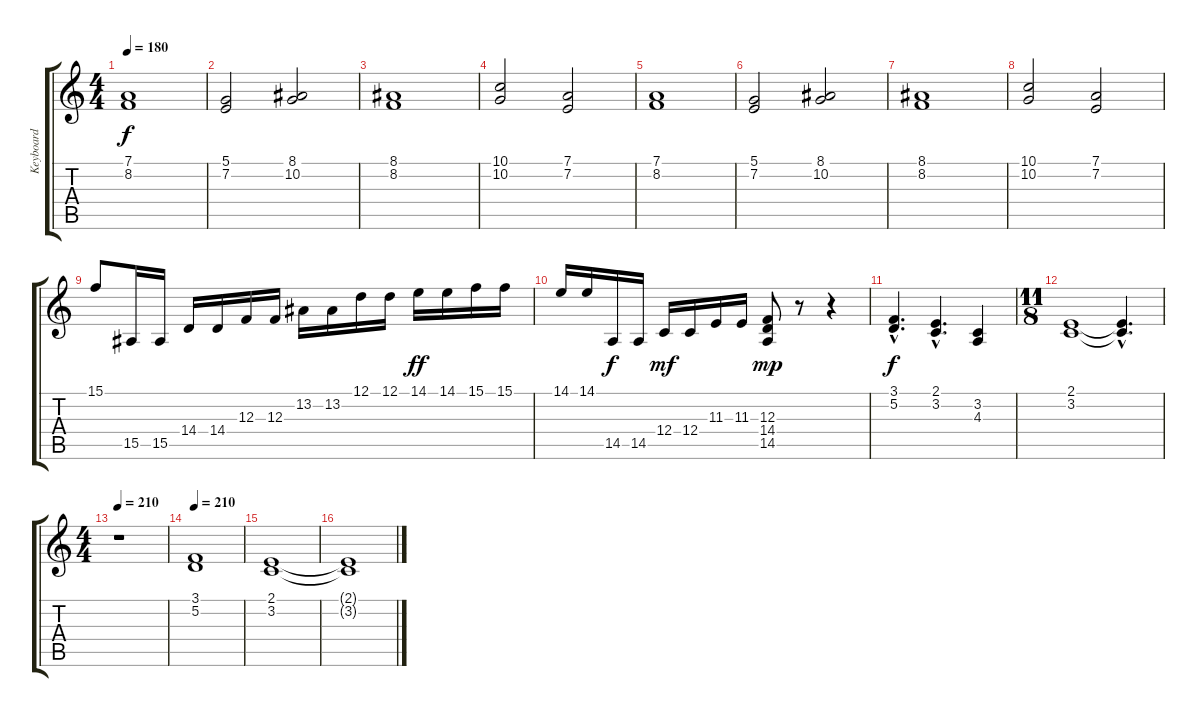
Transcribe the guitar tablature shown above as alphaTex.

\track ("Keyboard" "Keyboard") {instrument stringensemble1}
\staff {score tabs}
\tuning (D4 A3 F3 C3 G2 D2) {hide}
\ts (4 4)
\tempo 180
\clef g2
\ks c
(7.1 8.2).1{dy f volume 12} |
(5.1 7.2).2 (8.1 10.2).2 |
(8.1 8.2).1 |
(10.1 10.2).2 (7.1 7.2).2 |
(7.1 8.2).1 |
(5.1 7.2).2 (8.1 10.2).2 |
(8.1 8.2).1 |
(10.1 10.2).2 (7.1 7.2).2 |
15.1.8{volume 16} 15.5.16 15.5.16 14.4.16 14.4.16 12.3.16 12.3.16 13.2.16 13.2.16 12.1.16 12.1.16 14.1.16{dy ff} 14.1.16 15.1.16 15.1.16 |
14.1.16 14.1.16 14.5.16{dy f} 14.5.16 12.4.16{dy mf} 12.4.16 11.3.16 11.3.16 (12.3 14.4 14.5).8{dy mp} r.8 r.4 |
(3.1{hac} 5.2{hac}).4{d dy f volume 11} (2.1{hac} 3.2{hac}).4{d} (3.2 4.3).4 |
\ts (11 8)
(2.1 3.2).1 (2.1{hac t} 3.2{hac t}).4{d} |
\ts (4 4)
\tempo 210
r.1 |
\tempo 210
(3.1 5.2).1{volume 10} |
(2.1 3.2).1 |
(2.1{t} 3.2{t}).1
